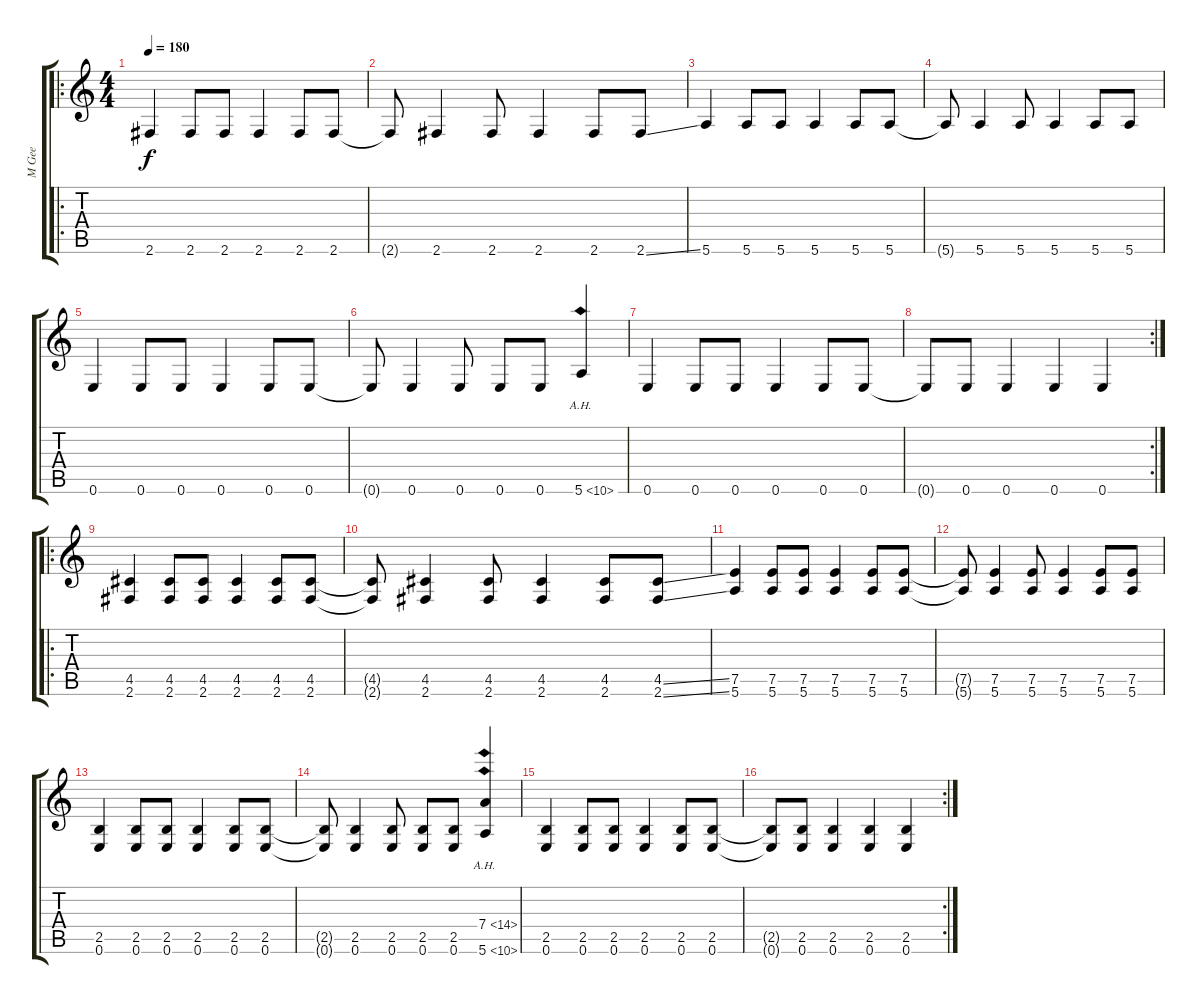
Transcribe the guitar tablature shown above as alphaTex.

\track ("M Gee" "M Gee") {instrument overdrivenguitar}
\staff {score tabs}
\tuning (E4 B3 G3 D3 A2 E2) {hide}
\ro
\ts (4 4)
\tempo 180
\clef g2
\ks c
2.6.4{dy f instrument overdrivenguitar} 2.6.8 2.6.8 2.6.4 2.6.8 2.6.8 |
2.6{t}.8 2.6.4 2.6.8 2.6.4 2.6.8 2.6{ss}.8 |
5.6.4 5.6.8 5.6.8 5.6.4 5.6.8 5.6.8 |
5.6{t}.8 5.6.4 5.6.8 5.6.4 5.6.8 5.6.8 |
0.6.4 0.6.8 0.6.8 0.6.4 0.6.8 0.6.8 |
0.6{t}.8 0.6.4 0.6.8 0.6.8 0.6.8 5.6{ah 5}.4 |
0.6.4 0.6.8 0.6.8 0.6.4 0.6.8 0.6.8 |
\rc 2
0.6{t}.8 0.6.8 0.6.4 0.6.4 0.6.4 |
\ro
(4.5 2.6).4 (4.5 2.6).8 (4.5 2.6).8 (4.5 2.6).4 (4.5 2.6).8 (4.5 2.6).8 |
(4.5{t} 2.6{t}).8 (4.5 2.6).4 (4.5 2.6).8 (4.5 2.6).4 (4.5 2.6).8 (4.5{ss} 2.6{ss}).8 |
(7.5 5.6).4 (7.5 5.6).8 (7.5 5.6).8 (7.5 5.6).4 (7.5 5.6).8 (7.5 5.6).8 |
(7.5{t} 5.6{t}).8 (7.5 5.6).4 (7.5 5.6).8 (7.5 5.6).4 (7.5 5.6).8 (7.5 5.6).8 |
(2.5 0.6).4 (2.5 0.6).8 (2.5 0.6).8 (2.5 0.6).4 (2.5 0.6).8 (2.5 0.6).8 |
(2.5{t} 0.6{t}).8 (2.5 0.6).4 (2.5 0.6).8 (2.5 0.6).8 (2.5 0.6).8 (7.4{ah 7} 5.6{ah 5}).4 |
(2.5 0.6).4 (2.5 0.6).8 (2.5 0.6).8 (2.5 0.6).4 (2.5 0.6).8 (2.5 0.6).8 |
\rc 2
(2.5{t} 0.6{t}).8 (2.5 0.6).8 (2.5 0.6).4 (2.5 0.6).4 (2.5 0.6).4
